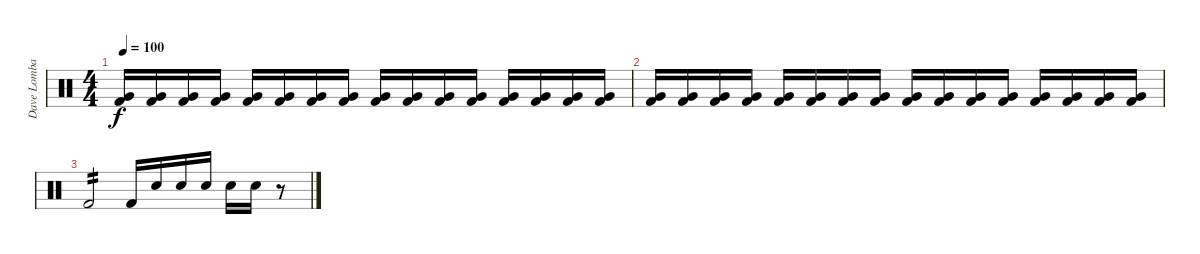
\track ("Dave Lombardo" "Dave Lomba") {instrument percussion}
\staff {score}
\articulation defaults
\ts (4 4)
\tempo 100
\clef neutral
\ks c
("Very Low Tom (hit)" "Kick (hit) 2").16{dy f} ("Very Low Tom (hit)" "Kick (hit) 2").16 ("Very Low Tom (hit)" "Kick (hit) 2").16 ("Very Low Tom (hit)" "Kick (hit) 2").16 ("Very Low Tom (hit)" "Kick (hit) 2").16 ("Very Low Tom (hit)" "Kick (hit) 2").16 ("Very Low Tom (hit)" "Kick (hit) 2").16 ("Very Low Tom (hit)" "Kick (hit) 2").16 ("Very Low Tom (hit)" "Kick (hit) 2").16 ("Very Low Tom (hit)" "Kick (hit) 2").16 ("Very Low Tom (hit)" "Kick (hit) 2").16 ("Very Low Tom (hit)" "Kick (hit) 2").16 ("Very Low Tom (hit)" "Kick (hit) 2").16 ("Very Low Tom (hit)" "Kick (hit) 2").16 ("Very Low Tom (hit)" "Kick (hit) 2").16 ("Very Low Tom (hit)" "Kick (hit) 2").16 |
("Very Low Tom (hit)" "Kick (hit) 2").16 ("Very Low Tom (hit)" "Kick (hit) 2").16 ("Very Low Tom (hit)" "Kick (hit) 2").16 ("Very Low Tom (hit)" "Kick (hit) 2").16 ("Very Low Tom (hit)" "Kick (hit) 2").16 ("Very Low Tom (hit)" "Kick (hit) 2").16 ("Very Low Tom (hit)" "Kick (hit) 2").16 ("Very Low Tom (hit)" "Kick (hit) 2").16 ("Very Low Tom (hit)" "Kick (hit) 2").16 ("Very Low Tom (hit)" "Kick (hit) 2").16 ("Very Low Tom (hit)" "Kick (hit) 2").16 ("Very Low Tom (hit)" "Kick (hit) 2").16 ("Very Low Tom (hit)" "Kick (hit) 2").16 ("Very Low Tom (hit)" "Kick (hit) 2").16 ("Very Low Tom (hit)" "Kick (hit) 2").16 ("Very Low Tom (hit)" "Kick (hit) 2").16 |
"Kick (hit) 2".2{tp 2} "Kick (hit) 2".16 "Snare (hit) 2".16 "Snare (hit) 2".16 "Snare (hit) 2".16 "Snare (hit) 2".16 "Snare (hit) 2".16 r.8
